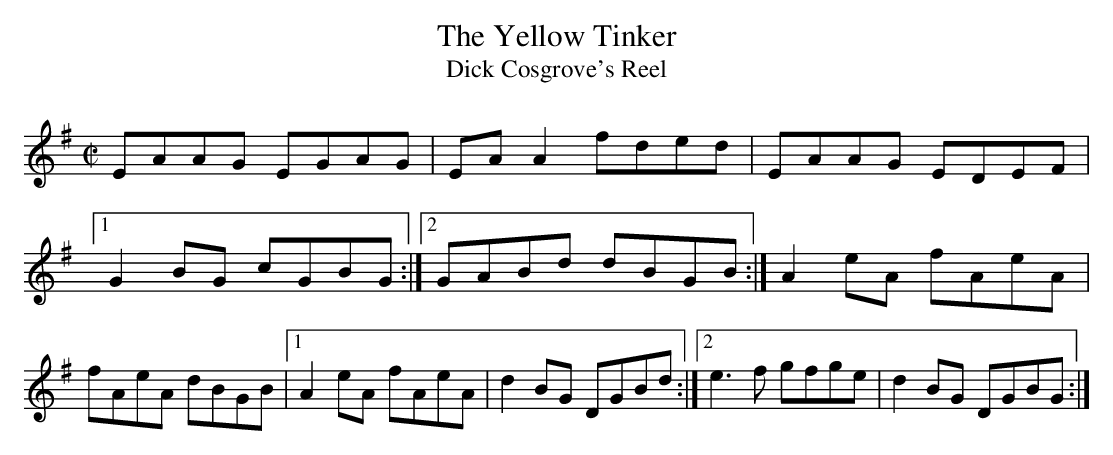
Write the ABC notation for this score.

X:1
T:Yellow Tinker, The
T:Dick Cosgrove's Reel
E:11
M:C|
K:ADor
\medskip
EAAG EGAG|EA A2 fded|EAAG EDEF|1 G2 BG cGBG:|2 GABd dBGB:|\
A2 eA fAeA|fAeA dBGB|1 A2 eA fAeA|d2 BG DGBd:|2 e3 f gfge|d2 BG DGBG:|**
